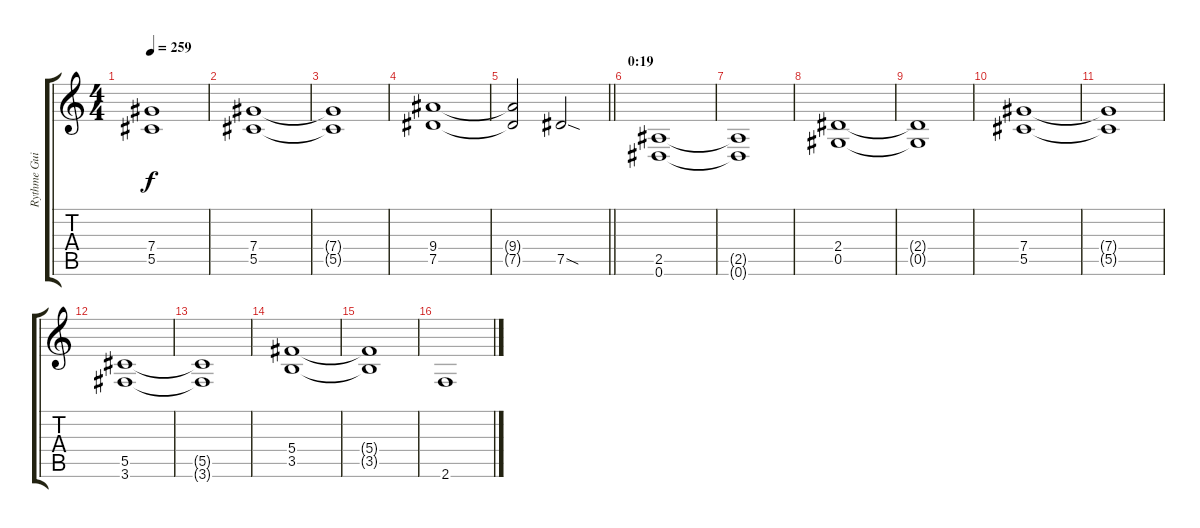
\track ("Rythme Guitar" "Rythme Gui") {instrument overdrivenguitar}
\staff {score tabs}
\tuning (Eb4 Bb3 Gb3 Db3 Ab2 Eb2) {hide}
\ts (4 4)
\tempo 259
\clef g2
\ks c
(7.4{t} 5.5{t}).1{dy f} |
(7.4 5.5).1 |
(7.4{t} 5.5{t}).1 |
(9.4 7.5).1 |
\barLineRight lightlight
(9.4{t} 7.5{t}).2 7.5{sod}.2 |
\section ("" "0:19")
(2.5 0.6).1 |
(2.5{t} 0.6{t}).1 |
(2.4 0.5).1 |
(2.4{t} 0.5{t}).1 |
(7.4 5.5).1 |
(7.4{t} 5.5{t}).1 |
(5.5 3.6).1 |
(5.5{t} 3.6{t}).1 |
(5.4 3.5).1 |
(5.4{t} 3.5{t}).1 |
2.6.1
